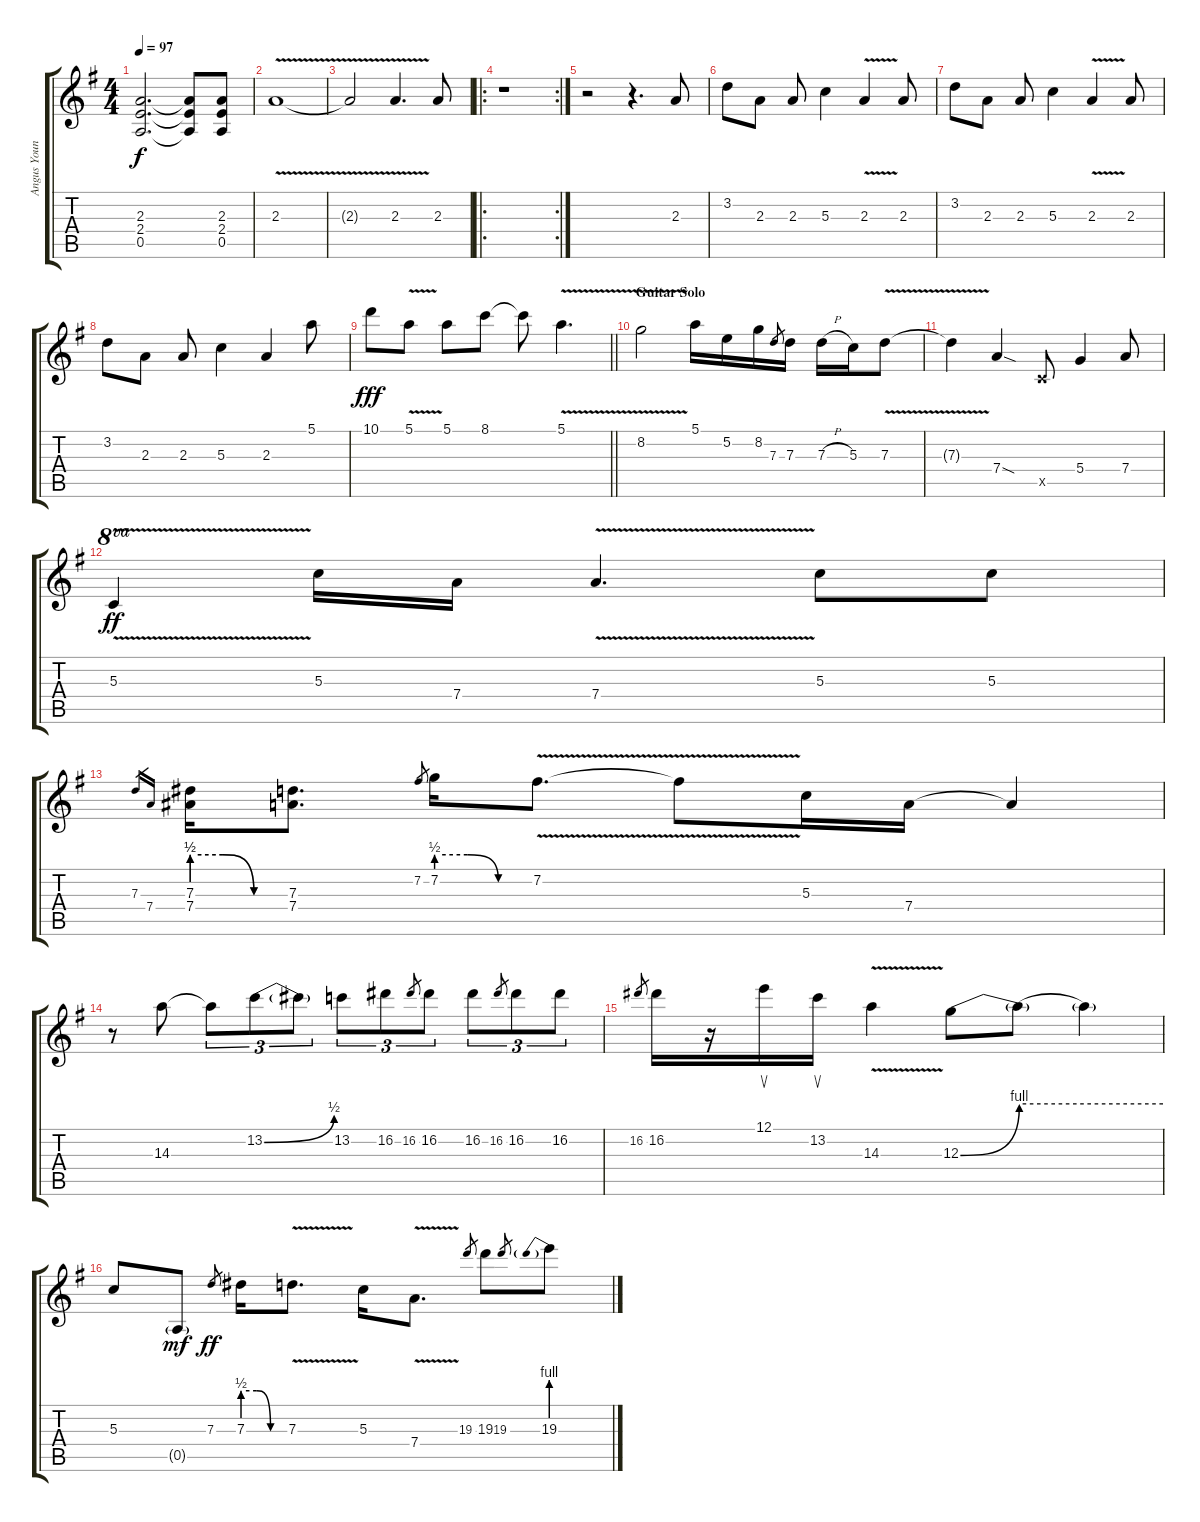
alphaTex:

\track ("Angus Young - Lead" "Angus Youn") {instrument distortionguitar}
\staff {score tabs}
\tuning (E4 B3 G3 D3 A2 E2) {hide}
\ts (4 4)
\tempo 97
\clef g2
\ks g
(2.3{t} 2.4{t} 0.5{t}).2{d dy f} (2.3{t} 2.4{t} 0.5{t}).8 (2.3 2.4 0.5).8 |
2.3{v}.1 |
2.3{t}.2 2.3{v}.4{d} 2.3.8 |
\ro
\rc 2
r.1 |
r.2 r.4{d} 2.3.8 |
3.2.8 2.3.8 2.3.8 5.3.4 2.3{v}.4 2.3.8 |
3.2.8 2.3.8 2.3.8 5.3.4 2.3{v}.4 2.3.8 |
3.2.8 2.3.8 2.3.8 5.3.4 2.3.4 5.1.8 |
\barLineRight lightlight
10.1.8{dy fff} 5.1{v}.8 5.1.8 8.1.8 8.1{t}.8 5.1{v}.4{d} |
\section ("" "Guitar Solo")
8.2{v}.2 5.1.16 5.2.16 8.2.16 7.3.8{gr} 7.3.16 7.3{h}.16 5.3.16 7.3{v}.8 |
7.3{v t}.4 7.4{sod}.4 3.5{x}.8 5.4.4 7.4.8 |
5.3{v}.4{ot 8va dy ff} 5.3.16 7.4.16 7.4{v}.4{d} 5.3.8 5.3.8 |
7.3.16{gr} 7.4.16{gr} (7.3{be (custom 0 2 20 2 40 0 60 0)} 7.4{be (custom 0 2 20 2 40 0 60 0)}).16 (7.3 7.4).8{d} 7.2.8{gr} 7.2{be (custom 0 2 20 2 40 0 60 0)}.16 7.2{v}.8{d} 7.2{v t}.8 5.3.16 7.4.16 7.4{t}.4 |
r.8 14.3.8 14.3{t}.8{tu (3 2)} 13.2{be (bend 0 0 60 2)}.8{tu (3 2)} 13.2{t}.8{tu (3 2)} 13.2.8{tu (3 2)} 16.2.8{tu (3 2)} 16.2.8{gr} 16.2.8{tu (3 2)} 16.2.8{tu (3 2)} 16.2.8{gr} 16.2.8{tu (3 2)} 16.2.8{tu (3 2)} |
16.2.8{gr} 16.2.16 r.16 12.1.16{su} 13.2.16{su} 14.3{v}.4 12.3{be (bend 0 0 60 4)}.8 12.3{be (hold 0 4 60 4) t}.8 12.3{t}.4 |
5.3.8 0.5{g}.8{dy mf} 7.3.8{gr dy ff} 7.3{be (custom 0 2 20 2 40 0 60 0)}.16 7.3{v}.8{d} 5.3.16 7.4{v}.8{d} 19.3.8{gr} 19.3.8 19.3.8{gr} 19.3{be (prebend 0 4 60 4)}.8
